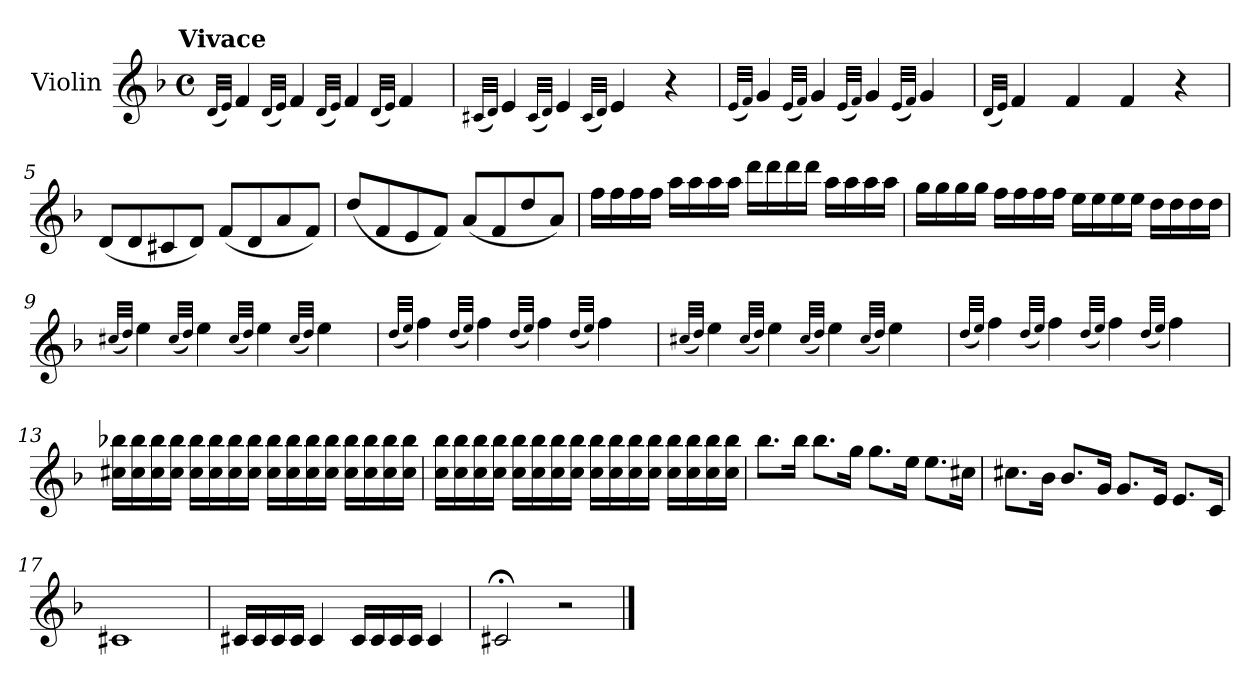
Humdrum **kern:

**kern
*part1
*staff1
*I"Violin
*I'Vln.
*clefG2
*k[b-]
!!LO:TX:omd:t=Vivace
*M4/4
*met(c)
*MM172
=1
(<32qqd/LLL
32qqe/JJJ)
4f/
(<32qqd/LLL
32qqe/JJJ)
4f/
(<32qqd/LLL
32qqe/JJJ)
4f/
(<32qqd/LLL
32qqe/JJJ)
4f/
=2
(<32qqc#X/LLL
32qqd/JJJ)
4e/
(<32qqc#/LLL
32qqd/JJJ)
4e/
(<32qqc#/LLL
32qqd/JJJ)
4e/
4r
=3
(<32qqe/LLL
32qqf/JJJ)
4g/
(<32qqe/LLL
32qqf/JJJ)
4g/
(<32qqe/LLL
32qqf/JJJ)
4g/
(<32qqe/LLL
32qqf/JJJ)
4g/
=4
(<32qqd/LLL
32qqe/JJJ)
4f/
4f/
4f/
4r
!!LO:LB:g=z
=5
(<8d/L
8d/
8c#X/
8d/J)
(<8f/L
8d/
8a/
8f/J)
=6
(<8dd/L
8f/
8e/
8f/J)
(<8a/L
8f/
8dd/
8a/J)
=7
16ff\LL
16ff\
16ff\
16ff\JJ
16aa\LL
16aa\
16aa\
16aa\JJ
16ddd\LL
16ddd\
16ddd\
16ddd\JJ
16aa\LL
16aa\
16aa\
16aa\JJ
!!LO:LB:g=z
=8
16gg\LL
16gg\
16gg\
16gg\JJ
16ff\LL
16ff\
16ff\
16ff\JJ
16ee\LL
16ee\
16ee\
16ee\JJ
16dd\LL
16dd\
16dd\
16dd\JJ
=9
(<32qqcc#X/LLL
32qqdd/JJJ)
4ee\
(<32qqcc#/LLL
32qqdd/JJJ)
4ee\
(<32qqcc#/LLL
32qqdd/JJJ)
4ee\
(<32qqcc#/LLL
32qqdd/JJJ)
4ee\
=10
(<32qqdd/LLL
32qqee/JJJ)
4ff\
(<32qqdd/LLL
32qqee/JJJ)
4ff\
(<32qqdd/LLL
32qqee/JJJ)
4ff\
(<32qqdd/LLL
32qqee/JJJ)
4ff\
=11
(<32qqcc#X/LLL
32qqdd/JJJ)
4ee\
(<32qqcc#/LLL
32qqdd/JJJ)
4ee\
(<32qqcc#/LLL
32qqdd/JJJ)
4ee\
(<32qqcc#/LLL
32qqdd/JJJ)
4ee\
!!LO:LB:g=z
=12
(<32qqdd/LLL
32qqee/JJJ)
4ff\
(<32qqdd/LLL
32qqee/JJJ)
4ff\
(<32qqdd/LLL
32qqee/JJJ)
4ff\
(<32qqdd/LLL
32qqee/JJJ)
4ff\
=13
16cc#X\ 16bb-X\LL
16cc#\ 16bb-\
16cc#\ 16bb-\
16cc#\ 16bb-\JJ
16cc#\ 16bb-\LL
16cc#\ 16bb-\
16cc#\ 16bb-\
16cc#\ 16bb-\JJ
16cc#\ 16bb-\LL
16cc#\ 16bb-\
16cc#\ 16bb-\
16cc#\ 16bb-\JJ
16cc#\ 16bb-\LL
16cc#\ 16bb-\
16cc#\ 16bb-\
16cc#\ 16bb-\JJ
!!LO:LB:g=z
=14
16cc\ 16bb-\LL
16cc\ 16bb-\
16cc\ 16bb-\
16cc\ 16bb-\JJ
16cc\ 16bb-\LL
16cc\ 16bb-\
16cc\ 16bb-\
16cc\ 16bb-\JJ
16cc\ 16bb-\LL
16cc\ 16bb-\
16cc\ 16bb-\
16cc\ 16bb-\JJ
16cc\ 16bb-\LL
16cc\ 16bb-\
16cc\ 16bb-\
16cc\ 16bb-\JJ
!!LO:LB:g=z
=15
8.bb-\L
16bb-\Jk
8.bb-\L
16gg\Jk
8.gg\L
16ee\Jk
8.ee\L
16cc#X\Jk
=16
8.cc#X\L
16b-\Jk
8.b-/L
16g/Jk
8.g/L
16e/Jk
8.e/L
16c/Jk
=17
1c#X
=18
16c#X/LL
16c#/
16c#/
16c#/JJ
4c#/
16c#/LL
16c#/
16c#/
16c#/JJ
4c#/
!!LO:LB:g=z
=19
2c#X;</
2r
==
*-
